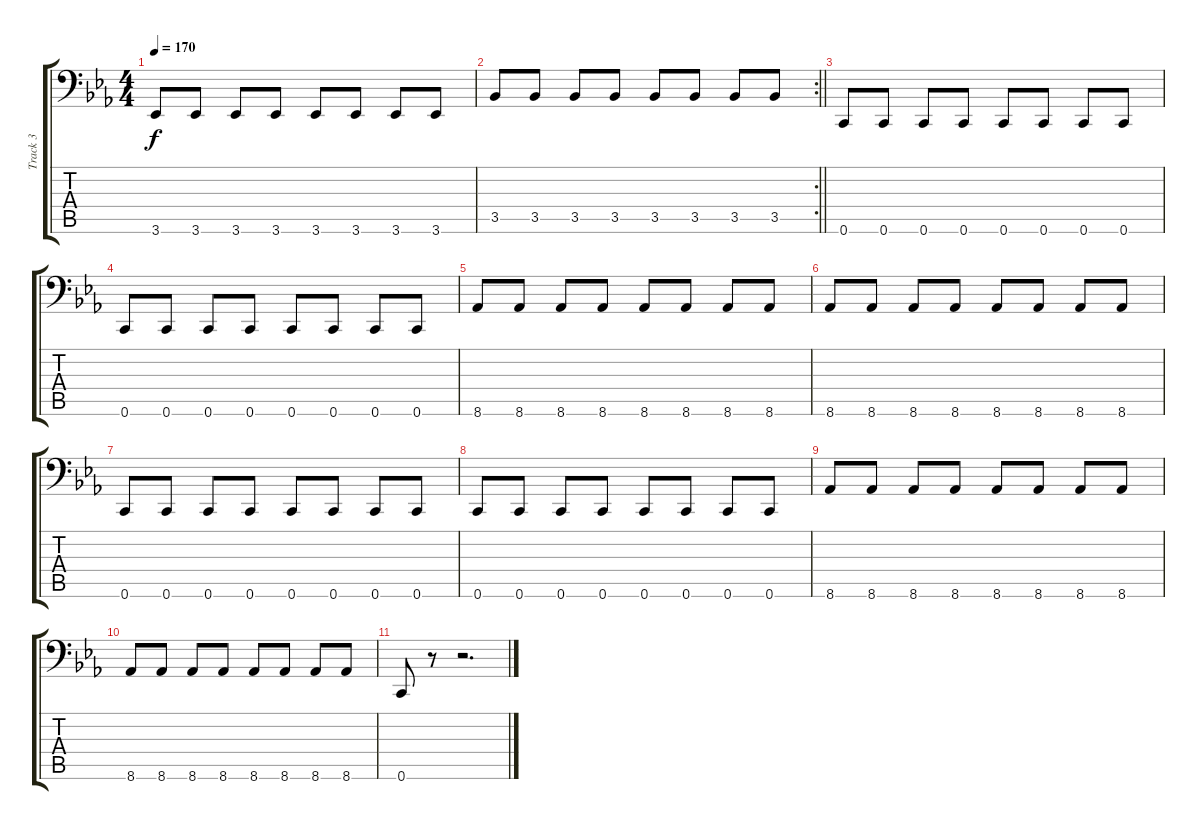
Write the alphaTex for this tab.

\track ("Track 3" "Track 3") {instrument electricbasspick}
\staff {score tabs}
\tuning (D3 A2 F2 C2 G1 C1) {hide}
\ts (4 4)
\tempo 170
\clef f4
\ks cminor
3.6.8{dy f} 3.6.8 3.6.8 3.6.8 3.6.8 3.6.8 3.6.8 3.6.8 |
\rc 2
\barLineRight lightlight
3.5.8 3.5.8 3.5.8 3.5.8 3.5.8 3.5.8 3.5.8 3.5.8 |
0.6.8 0.6.8 0.6.8 0.6.8 0.6.8 0.6.8 0.6.8 0.6.8 |
0.6.8 0.6.8 0.6.8 0.6.8 0.6.8 0.6.8 0.6.8 0.6.8 |
8.6.8 8.6.8 8.6.8 8.6.8 8.6.8 8.6.8 8.6.8 8.6.8 |
8.6.8 8.6.8 8.6.8 8.6.8 8.6.8 8.6.8 8.6.8 8.6.8 |
0.6.8 0.6.8 0.6.8 0.6.8 0.6.8 0.6.8 0.6.8 0.6.8 |
0.6.8 0.6.8 0.6.8 0.6.8 0.6.8 0.6.8 0.6.8 0.6.8 |
8.6.8 8.6.8 8.6.8 8.6.8 8.6.8 8.6.8 8.6.8 8.6.8 |
8.6.8 8.6.8 8.6.8 8.6.8 8.6.8 8.6.8 8.6.8 8.6.8 |
0.6.8 r.8 r.2{d}
